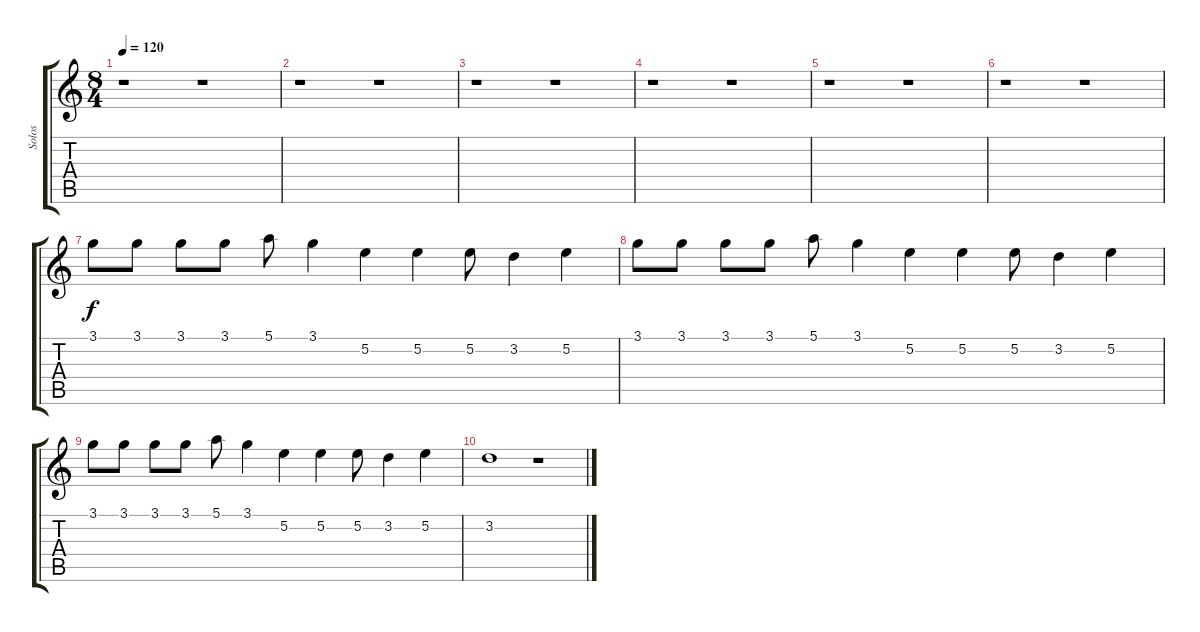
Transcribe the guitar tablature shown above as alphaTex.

\track ("Solos" "Solos") {instrument distortionguitar}
\staff {score tabs}
\tuning (E4 B3 G3 D3 A2 E2) {hide}
\ts (8 4)
\tempo 120
\clef g2
\ks c
r.1{dy f} r.1 |
r.1 r.1 |
r.1 r.1 |
r.1 r.1 |
r.1 r.1 |
r.1 r.1 |
3.1.8 3.1.8 3.1.8 3.1.8 5.1.8 3.1.4 5.2.4 5.2.4 5.2.8 3.2.4 5.2.4 |
3.1.8 3.1.8 3.1.8 3.1.8 5.1.8 3.1.4 5.2.4 5.2.4 5.2.8 3.2.4 5.2.4 |
3.1.8 3.1.8 3.1.8 3.1.8 5.1.8 3.1.4 5.2.4 5.2.4 5.2.8 3.2.4 5.2.4 |
3.2.1 r.1
